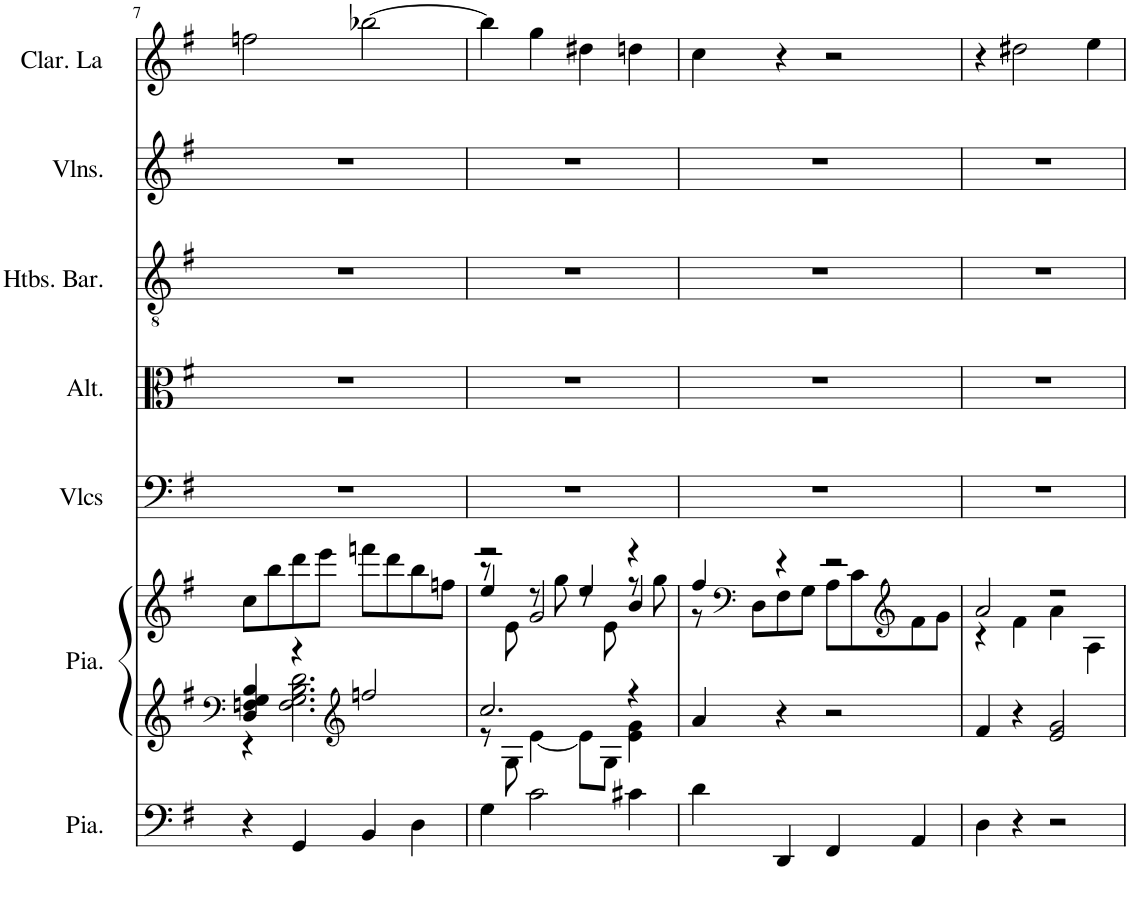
**kern	**kern	**kern	**kern	**kern	**kern	**kern	**kern
*part7	*part6	*part6	*part5	*part4	*part3	*part2	*part1
*staff8	*staff7	*staff6	*staff5	*staff4	*staff3	*staff2	*staff1
*I"Piano, Pedals	*I"Piano, Organ	*	*I"Violoncelles, Bass	*I"Altos, Tenor	*I"Hautbois Baryton, Alto	*I"Violons, Soprano	*I"Clarinette en La, Soprano solo
*I'Pia.	*I'Pia.	*	*I'Vlcs	*I'Alt.	*I'Htbs. Bar.	*I'Vlns.	*I'Clar. La
!!LO:PB:g=z
*clefF4	*clefF4	*clefG2	*clefF4	*clefC3	*clefGv2	*clefG2	*clefG2
*	*	*	*	*	*	*	*Trd2c3
*k[f#]	*k[f#]	*k[f#]	*k[f#]	*k[f#]	*k[f#]	*k[f#]	*k[f#]
*M4/4	*M4/4	*M4/4	*M4/4	*M4/4	*M4/4	*M4/4	*M4/4
=7	=7	=7	=7	=7	=7	=7	=7
*	*^	*	*	*	*	*	*
4r	4D/ 4Fn/ 4G/ 4B/	4r	8cc\L	1r	1r	1r	1r	2ffn\
.	.	.	8bb\	.	.	.	.	.
4GG/	4r	2.F\ 2.G\ 2.B\ 2.d\	8ddd\	.	.	.	.	.
.	.	.	8eee\J	.	.	.	.	.
*	*clefG2	*	*	*	*	*	*	*
4BB/	2ffn/	.	8fffn\L	.	.	.	.	[2bb-X\
.	.	.	8ddd\	.	.	.	.	.
4D\	.	.	8bb\	.	.	.	.	.
.	.	.	8ffn\J	.	.	.	.	.
=8	=8	=8	=8	=8	=8	=8	=8	=8
*	*	*	*^	*	*	*	*	*
*	*	*	*	*^	*	*	*	*	*
4G\	2.cc/	8r	2r	8r	4ee/	1r	1r	1r	1r	4bb-\]
.	.	8G\	.	8e\	.	.	.	.	.	.
2c\	.	[4e\	.	8r	2g/	.	.	.	.	4gg\
.	.	.	.	8gg\	.	.	.	.	.	.
.	.	8e\L]	4ee/	8r	.	.	.	.	.	4dd#X\
.	.	8G\J	.	8e\	.	.	.	.	.	.
4c#X\	4r	4e\ 4g\	4r	8r	4b/	.	.	.	.	4ddn\
.	.	.	.	8gg\	.	.	.	.	.	.
*	*v	*v	*	*	*	*	*	*	*	*
*	*	*	*v	*v	*	*	*	*	*
=9	=9	=9	=9	=9	=9	=9	=9	=9
4d\	4a/	4ff#/	8r	1r	1r	1r	1r	4cc\
*	*	*clefF4	*	*	*	*	*	*
.	.	.	8D\L	.	.	.	.	.
4DD/	4r	4r	8F#\	.	.	.	.	4r
.	.	.	8G\J	.	.	.	.	.
4FF#/	2r	2r	8A\L	.	.	.	.	2r
.	.	.	8c\	.	.	.	.	.
*	*	*clefG2	*	*	*	*	*	*
4AA/	.	.	8f#\	.	.	.	.	.
.	.	.	8g\J	.	.	.	.	.
=10	=10	=10	=10	=10	=10	=10	=10	=10
4D\	4f#/	2a/	4r	1r	1r	1r	1r	4r
4r	4r	.	4f#\	.	.	.	.	2dd#X\
2r	2e/ 2g/	2r	4a\	.	.	.	.	.
.	.	.	4A\	.	.	.	.	4ee\
*	*	*v	*v	*	*	*	*	*
=	=	=	=	=	=	=	=
*-	*-	*-	*-	*-	*-	*-	*-
